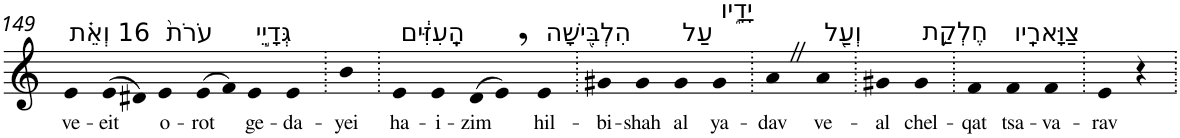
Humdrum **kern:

**kern	**text
*part1	*part1
*staff1	*staff1
*I"Piano	*
*I'Pno	*
!!LO:PB:g=z
*clefG2	*
*k[]	*
=149	=149
!LO:TX:a:t=16 וְאֵ֗ת	!
!	!LO:LY:b
4e	ve-
!	!LO:LY:b
(>8e	-eit
8d#X)	.
!LO:TX:a:t=עֹרֹת֙	!
!	!LO:LY:b
4e	o-
!	!LO:LY:b
(>8e	-rot
8f)	.
!LO:TX:a:t=גְּדָיֵ֣י	!
!	!LO:LY:b
4e	ge-
!	!LO:LY:b
4e	-da-
=150.	=150.
!	!LO:LY:b
4b	-yei
=151.	=151.
!LO:TX:a:t=הָֽעִזִּ֔ים	!
!	!LO:LY:b
4e	ha-
!	!LO:LY:b
4e	-i-
!	!LO:LY:b
(>8d	-zim
8e,)	.
!LO:TX:a:t=הִלְבִּ֖ישָׁה	!
!	!LO:LY:b
4e	hil-
=152.	=152.
!	!LO:LY:b
4g#X	-bi-
!	!LO:LY:b
4g#	-shah
!LO:TX:a:t=עַל	!
!	!LO:LY:b
4g#	al
!LO:TX:a:t=יָדָ֑יו	!
!	!LO:LY:b
4g#	ya-
=153.	=153.
!	!LO:LY:b
4aZ	-dav
!LO:TX:a:t=וְעַ֖ל	!
!	!LO:LY:b
4a	ve-
=154.	=154.
!	!LO:LY:b
4g#X	-al
!LO:TX:a:t=חֶלְקַ֥ת	!
!	!LO:LY:b
4g#	chel-
=155.	=155.
!	!LO:LY:b
4f	-qat
!LO:TX:a:t=צַוָּארָֽיו	!
!	!LO:LY:b
4f	tsa-
!	!LO:LY:b
4f	-va-
=156.	=156.
!	!LO:LY:b
4e	-rav
4r	.
=.	=.
*-	*-
